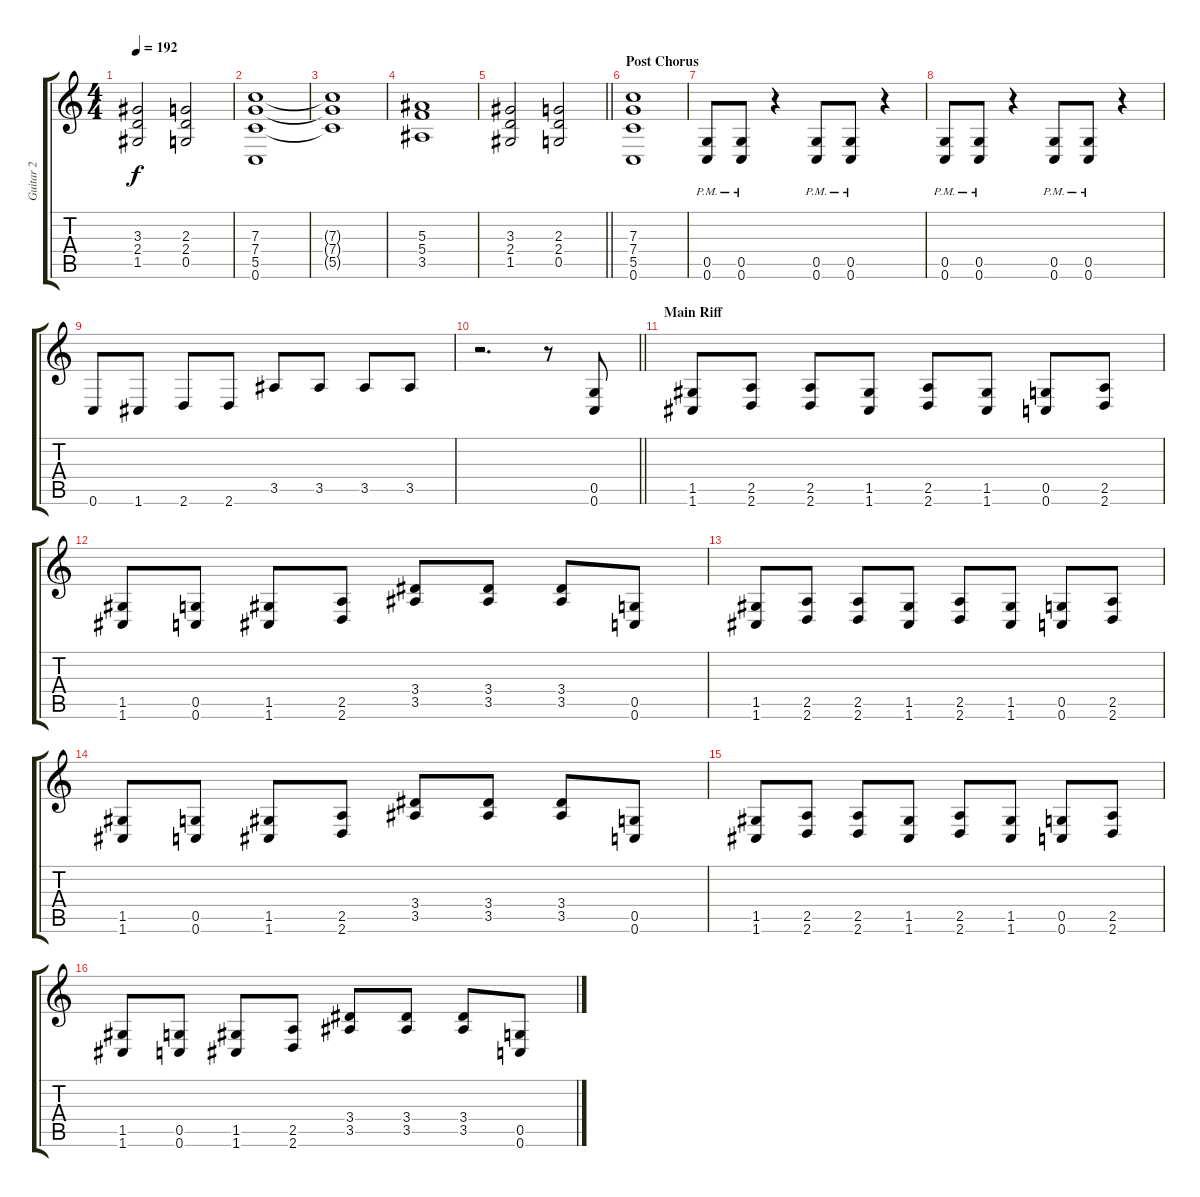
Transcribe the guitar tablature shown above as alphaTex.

\track ("Guitar 2" "Guitar 2") {instrument distortionguitar}
\staff {score tabs}
\tuning (D4 A3 F3 C3 G2 C2) {hide}
\ts (4 4)
\tempo 192
\clef g2
\ks c
(3.3 2.4 1.5).2{dy f} (2.3 2.4 0.5).2 |
(7.3 7.4 5.5 0.6).1 |
(7.3{t} 7.4{t} 5.5{t}).1 |
(5.3 5.4 3.5).1 |
\barLineRight lightlight
(3.3 2.4 1.5).2 (2.3 2.4 0.5).2 |
\section ("" "Post Chorus")
(7.3 7.4 5.5 0.6).1 |
(0.5{pm} 0.6{pm}).8 (0.5{pm} 0.6{pm}).8 r.4 (0.5{pm} 0.6{pm}).8 (0.5{pm} 0.6{pm}).8 r.4 |
(0.5{pm} 0.6{pm}).8 (0.5{pm} 0.6{pm}).8 r.4 (0.5{pm} 0.6{pm}).8 (0.5{pm} 0.6{pm}).8 r.4 |
0.6.8{volume 8} 1.6.8 2.6.8 2.6.8 3.5.8 3.5.8 3.5.8 3.5.8 |
\barLineRight lightlight
r.2{d} r.8 (0.5 0.6).8{volume 16} |
\section ("" "Main Riff")
(1.5 1.6).8 (2.5 2.6).8 (2.5 2.6).8 (1.5 1.6).8 (2.5 2.6).8 (1.5 1.6).8 (0.5 0.6).8 (2.5 2.6).8 |
(1.5 1.6).8 (0.5 0.6).8 (1.5 1.6).8 (2.5 2.6).8 (3.4 3.5).8 (3.4 3.5).8 (3.4 3.5).8 (0.5 0.6).8 |
(1.5 1.6).8 (2.5 2.6).8 (2.5 2.6).8 (1.5 1.6).8 (2.5 2.6).8 (1.5 1.6).8 (0.5 0.6).8 (2.5 2.6).8 |
(1.5 1.6).8 (0.5 0.6).8 (1.5 1.6).8 (2.5 2.6).8 (3.4 3.5).8 (3.4 3.5).8 (3.4 3.5).8 (0.5 0.6).8 |
(1.5 1.6).8 (2.5 2.6).8 (2.5 2.6).8 (1.5 1.6).8 (2.5 2.6).8 (1.5 1.6).8 (0.5 0.6).8 (2.5 2.6).8 |
(1.5 1.6).8 (0.5 0.6).8 (1.5 1.6).8 (2.5 2.6).8 (3.4 3.5).8 (3.4 3.5).8 (3.4 3.5).8 (0.5 0.6).8
